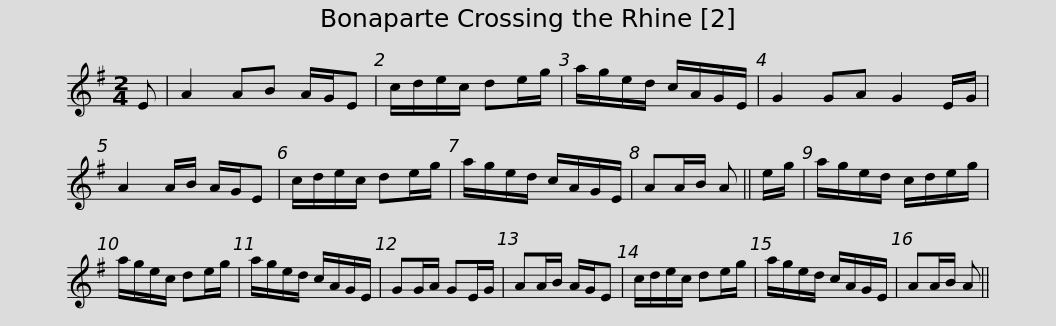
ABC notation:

X:1
L:1/8
M:2/4
I:linebreak $
K:G
V:1 treble
V:1
 E | A2 AB A/G/E | c/d/e/c/ de/g/ | a/g/e/d/ c/A/G/E/ | G2 GA G2 E/G/ | %5
 A2 A/B/ A/G/E | c/d/e/c/ de/g/ |$ a/g/e/d/ c/A/G/E/ | AA/B/ A || e/g/ | %10
 a/g/e/d/ c/d/e/g/ | a/g/e/c/ de/g/ | a/g/e/d/ c/A/G/E/ | GG/A/ GE/G/ |$ AA/B/ A/G/E | %15
 c/d/e/c/ de/g/ | a/g/e/d/ c/A/G/E/ | AA/B/ A || %18
